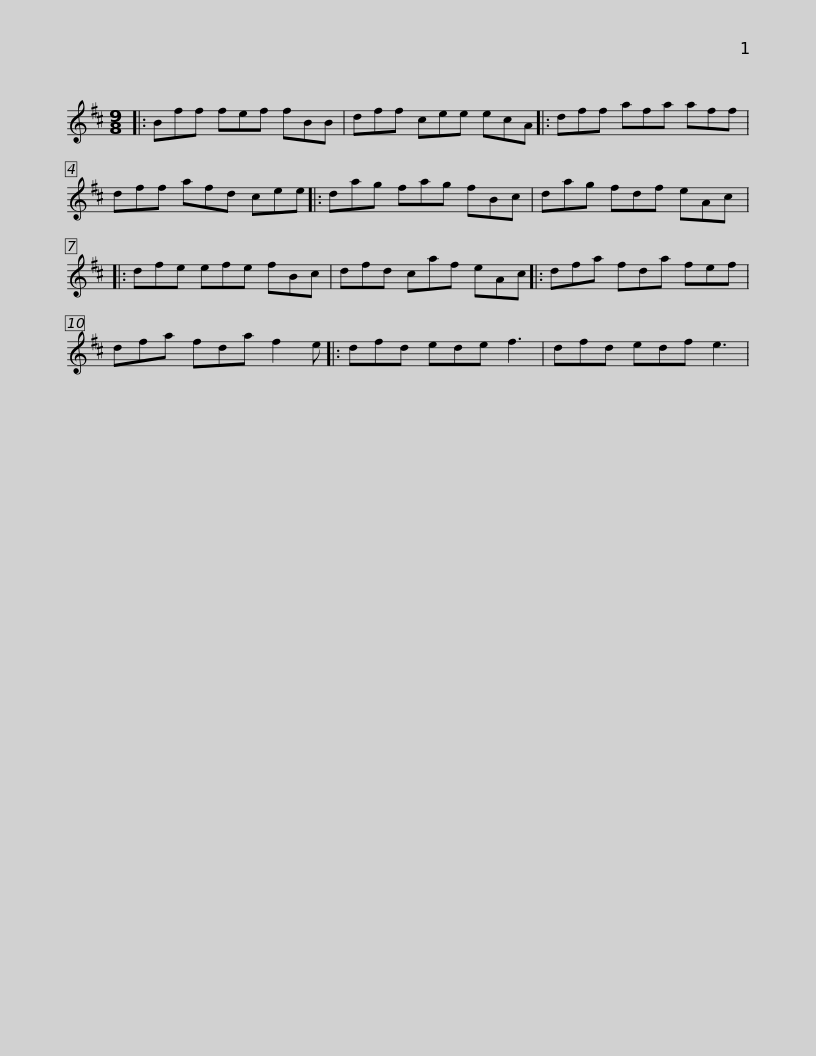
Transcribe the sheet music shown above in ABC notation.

X:1
L:1/8
M:9/8
I:linebreak $
K:Bmin
V:1 treble
V:1
|: Bff fef fBB | dff cee ecA |: dff afa aff | dff afd cee |:$ dag fag fBc | %5
 dag fdf eAc |: dfe efe fBc | dfd caf eAc |:$ dfa fda fef | dfa fda f2 e |: %10
 dfd ede f3 | dfd edf e3 | %12
